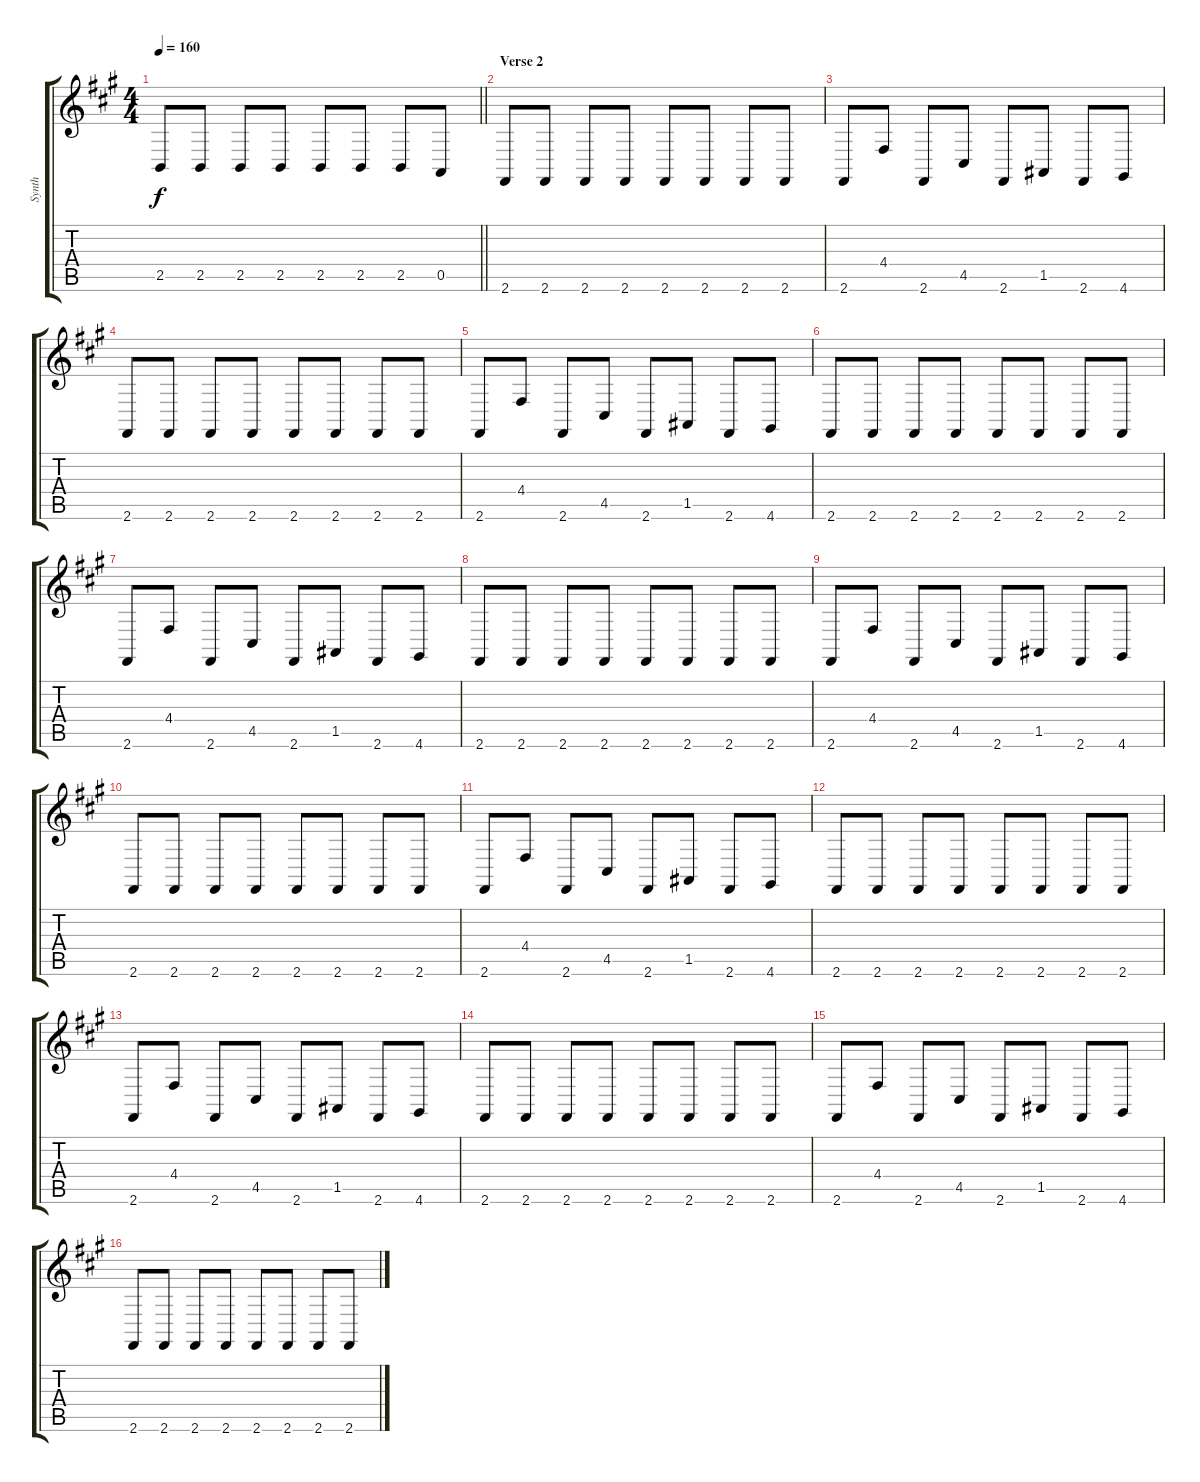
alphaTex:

\track ("Synth" "Synth") {instrument lead2sawtooth}
\staff {score tabs}
\tuning (E4 B3 G3 D3 A2 E2) {hide}
\ts (4 4)
\tempo 160
\clef g2
\barLineRight lightlight
\ks a
2.5.8{dy f} 2.5.8 2.5.8 2.5.8 2.5.8 2.5.8 2.5.8 0.5.8 |
\section ("" "Verse 2")
2.6.8 2.6.8 2.6.8 2.6.8 2.6.8 2.6.8 2.6.8 2.6.8 |
2.6.8 4.4.8 2.6.8 4.5.8 2.6.8 1.5.8 2.6.8 4.6.8 |
2.6.8 2.6.8 2.6.8 2.6.8 2.6.8 2.6.8 2.6.8 2.6.8 |
2.6.8 4.4.8 2.6.8 4.5.8 2.6.8 1.5.8 2.6.8 4.6.8 |
2.6.8 2.6.8 2.6.8 2.6.8 2.6.8 2.6.8 2.6.8 2.6.8 |
2.6.8 4.4.8 2.6.8 4.5.8 2.6.8 1.5.8 2.6.8 4.6.8 |
2.6.8 2.6.8 2.6.8 2.6.8 2.6.8 2.6.8 2.6.8 2.6.8 |
2.6.8 4.4.8 2.6.8 4.5.8 2.6.8 1.5.8 2.6.8 4.6.8 |
2.6.8 2.6.8 2.6.8 2.6.8 2.6.8 2.6.8 2.6.8 2.6.8 |
2.6.8 4.4.8 2.6.8 4.5.8 2.6.8 1.5.8 2.6.8 4.6.8 |
2.6.8 2.6.8 2.6.8 2.6.8 2.6.8 2.6.8 2.6.8 2.6.8 |
2.6.8 4.4.8 2.6.8 4.5.8 2.6.8 1.5.8 2.6.8 4.6.8 |
2.6.8 2.6.8 2.6.8 2.6.8 2.6.8 2.6.8 2.6.8 2.6.8 |
2.6.8 4.4.8 2.6.8 4.5.8 2.6.8 1.5.8 2.6.8 4.6.8 |
2.6.8 2.6.8 2.6.8 2.6.8 2.6.8 2.6.8 2.6.8 2.6.8
